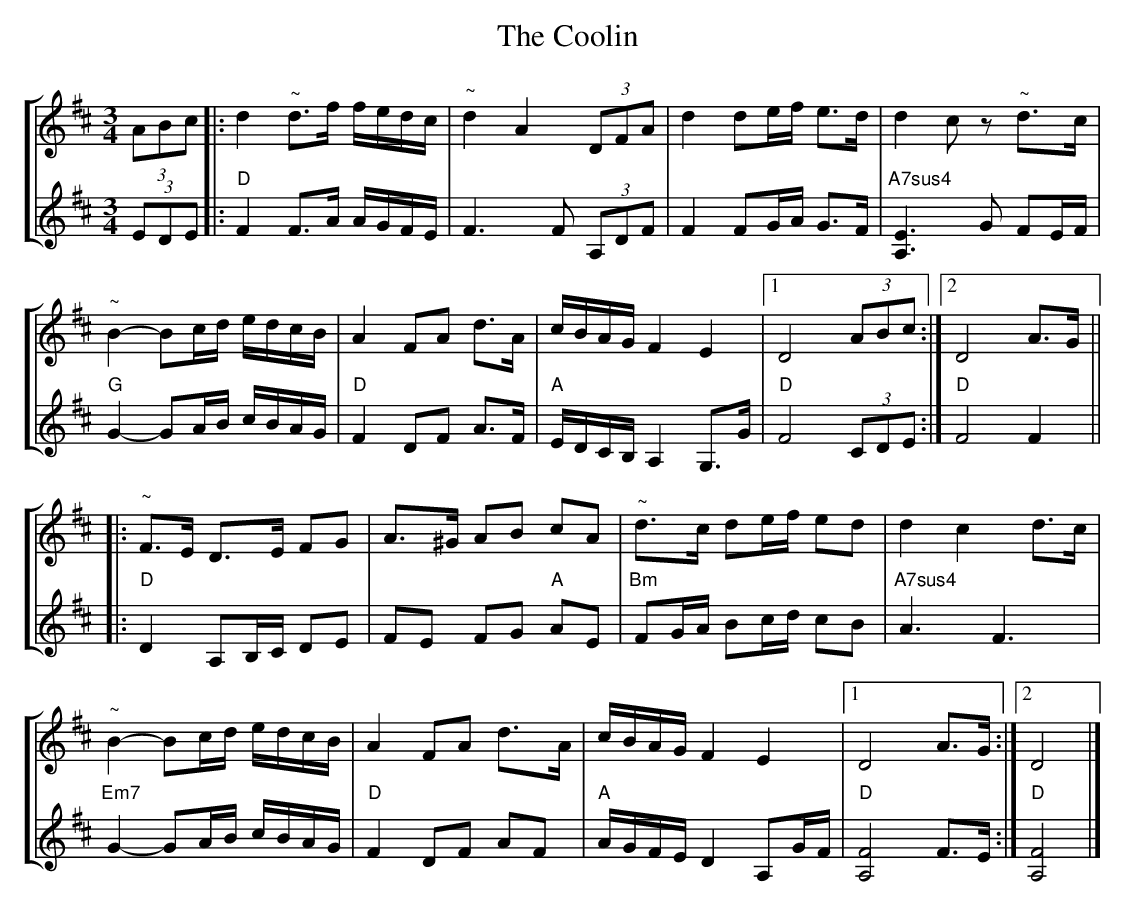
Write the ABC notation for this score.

X:1
T:The Coolin
%%score [ 1 | 2 ]
L:1/4
M:3/4
K:D
V:1
(3A/B/c/ |: d"^~" d/>f/ f/4e/4d/4c/4 |"^~" d A (3D/F/A/ | d d/e/4f/4 e/>d/ |  d c/ z/"^~" d/>c/ |
"^~" B- B/c/4d/4 e/4d/4c/4B/4 | A F/A/ d/>A/ | c/4B/4A/4G/4 F E |1  D2 (3A/B/c/ :|2 D2 A/>G/ ||
|:"^~" F/>E/ D/>E/ F/G/ | A/>^G/ A/B/ c/A/ | "^~" d/>c/ d/e/4f/4 e/d/ | d c d/>c/ |
"^~" B- B/c/4d/4 e/4d/4c/4B/4 | A F/A/ d/>A/ |  c/4B/4A/4G/4 F E |1 D2 A/>G/ :|2 D2 |]
V:2
(3E/D/E/ |: "D" F F/>A/ A/4G/4F/4E/4 | F3/2 F/ (3A,/D/F/ | F F/G/4A/4 G/>F/ |  "A7sus4" [A,E]3/2 G/ F/E/4F/4 |
"G" G- G/A/4B/4 c/4B/4A/4G/4 | "D" F D/F/ A/>F/ | "A" E/4D/4C/4B,/4 A, G,/>G/ |1  "D" F2 (3C/D/E/ :|2 "D" F2 F ||
|:"D" D A,/B,/4C/4 D/E/ | F/E/ F/G/ "A" A/E/ |  "Bm" F/G/4A/4 B/c/4d/4 c/B/ | "A7sus4" A3/2 F3/2 |
"Em7" G- G/A/4B/4 c/4B/4A/4G/4 | "D" F D/F/ A/F/ |  "A" A/4G/4F/4E/4 D A,/G/4F/4 |1 "D" [A,F]2 F/>E/ :|2 "D" [A,F]2 |]
